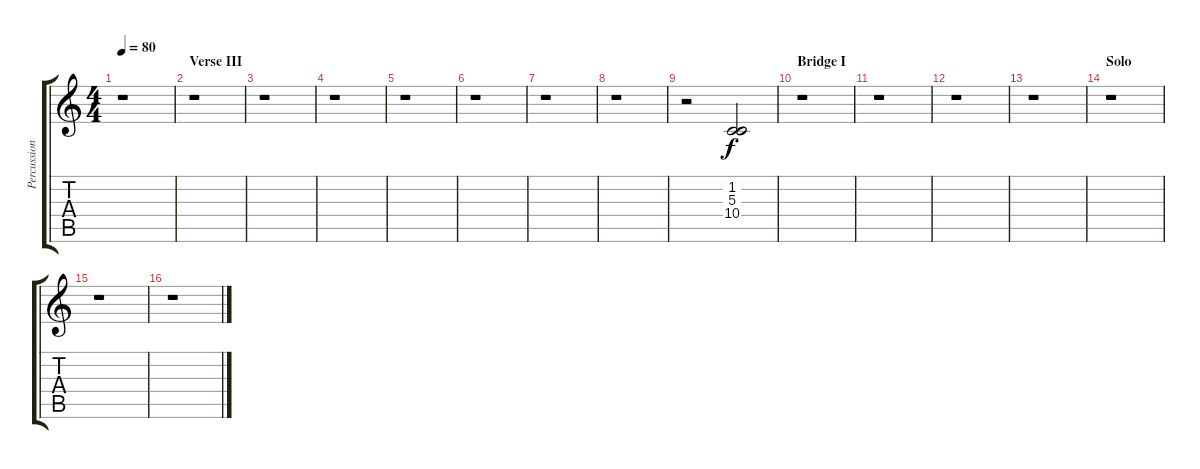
\track ("Percussion/FX" "Percussion") {instrument reversecymbal}
\staff {score tabs}
\tuning (E4 B3 G3 D3 A2 E2) {hide}
\ts (4 4)
\tempo 80
\clef g2
\ks c
r.1{dy f} |
\section ("" "Verse III")
r.1 |
r.1 |
r.1 |
r.1 |
r.1 |
r.1 |
r.1 |
r.2 (1.2 5.3 10.4).2 |
\section ("" "Bridge I")
r.1 |
r.1 |
r.1 |
r.1 |
\section ("" "Solo")
r.1 |
r.1 |
r.1
